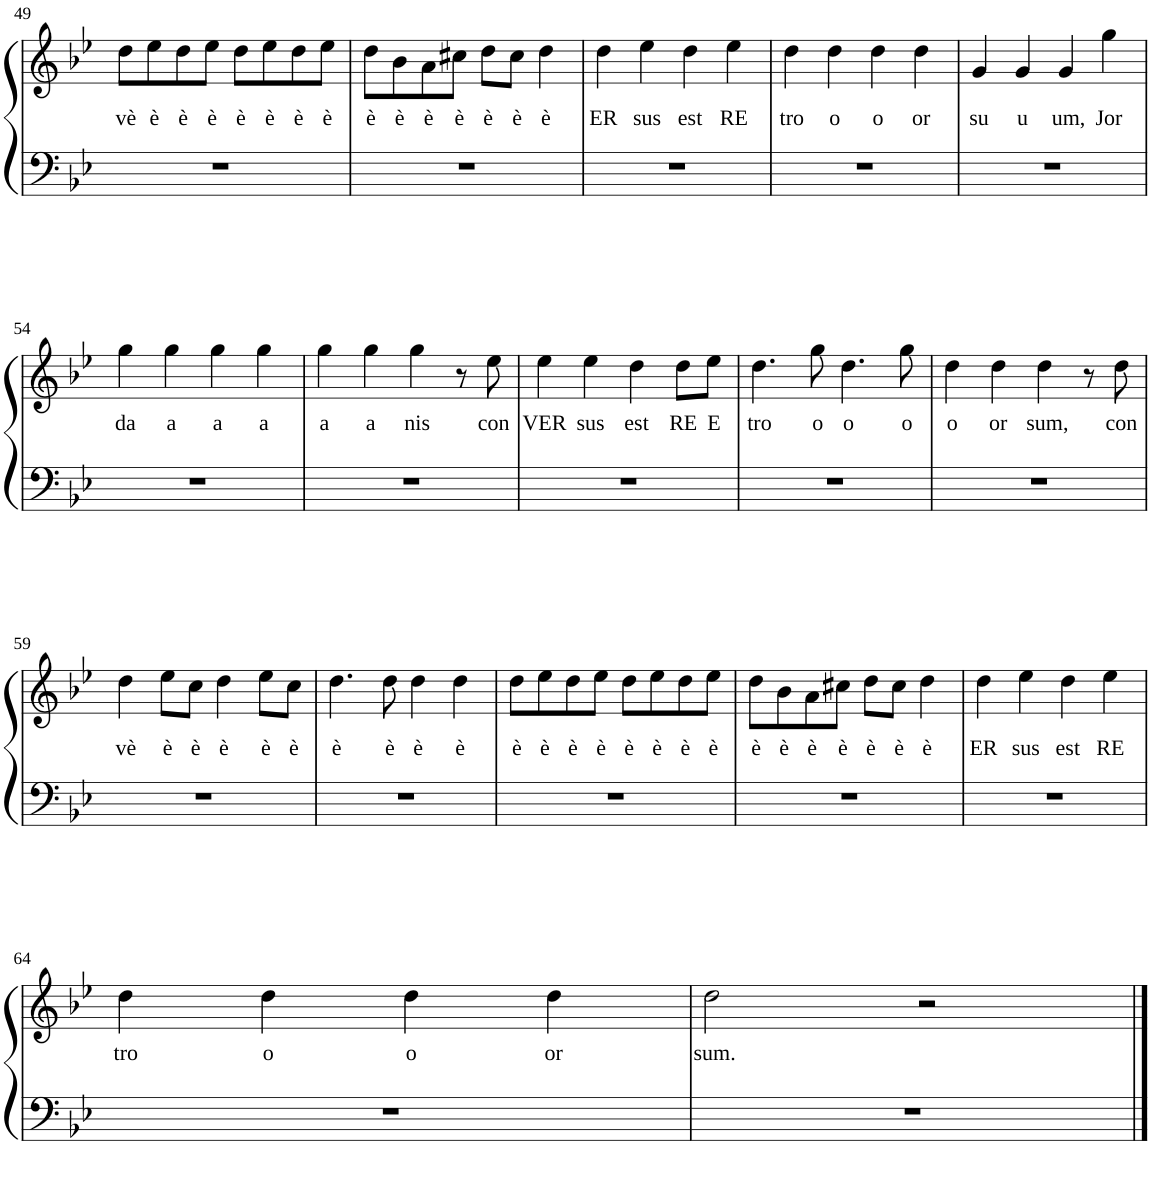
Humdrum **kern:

**kern	**kern	**text
*part1	*part1	*part1
*staff2	*staff1	*staff1
*I"Piano	*	*
*I'Pno	*	*
!!LO:PB:g=z
*clefF4	*clefG2	*
*k[b-e-]	*k[b-e-]	*
*B-:	*B-:	*
*M4/4	*M4/4	*
*met(c)	*met(c)	*
=49	=49	=49
!	!	!LO:LY:b
1r	8dd\L	vè
!	!	!LO:LY:b
.	8ee-\	è
!	!	!LO:LY:b
.	8dd\	è
!	!	!LO:LY:b
.	8ee-\J	è
!	!	!LO:LY:b
.	8dd\L	è
!	!	!LO:LY:b
.	8ee-\	è
!	!	!LO:LY:b
.	8dd\	è
!	!	!LO:LY:b
.	8ee-\J	è
=50	=50	=50
!	!	!LO:LY:b
1r	8dd\L	è
!	!	!LO:LY:b
.	8b-\	è
!	!	!LO:LY:b
.	8a\	è
!	!	!LO:LY:b
.	8cc#X\J	è
!	!	!LO:LY:b
.	8dd\L	è
!	!	!LO:LY:b
.	8cc#\J	è
!	!	!LO:LY:b
.	4dd\	è
=51	=51	=51
!	!	!LO:LY:b
1r	4dd\	ER
!	!	!LO:LY:b
.	4ee-\	sus
!	!	!LO:LY:b
.	4dd\	est
!	!	!LO:LY:b
.	4ee-\	RE
=52	=52	=52
!	!	!LO:LY:b
1r	4dd\	tro
!	!	!LO:LY:b
.	4dd\	o
!	!	!LO:LY:b
.	4dd\	o
!	!	!LO:LY:b
.	4dd\	or
=53	=53	=53
!	!	!LO:LY:b
1r	4g/	su
!	!	!LO:LY:b
.	4g/	u
!	!	!LO:LY:b
.	4g/	um,
!	!	!LO:LY:b
.	4gg\	Jor
!!LO:LB:g=z
=54	=54	=54
!	!	!LO:LY:b
1r	4gg\	da
!	!	!LO:LY:b
.	4gg\	a
!	!	!LO:LY:b
.	4gg\	a
!	!	!LO:LY:b
.	4gg\	a
=55	=55	=55
!	!	!LO:LY:b
1r	4gg\	a
!	!	!LO:LY:b
.	4gg\	a
!	!	!LO:LY:b
.	4gg\	nis
.	8r	.
!	!	!LO:LY:b
.	8ee-\	con
=56	=56	=56
!	!	!LO:LY:b
1r	4ee-\	VER
!	!	!LO:LY:b
.	4ee-\	sus
!	!	!LO:LY:b
.	4dd\	est
!	!	!LO:LY:b
.	8dd\L	RE
!	!	!LO:LY:b
.	8ee-\J	E
=57	=57	=57
!	!	!LO:LY:b
1r	4.dd\	tro
!	!	!LO:LY:b
.	8gg\	o
!	!	!LO:LY:b
.	4.dd\	o
!	!	!LO:LY:b
.	8gg\	o
=58	=58	=58
!	!	!LO:LY:b
1r	4dd\	o
!	!	!LO:LY:b
.	4dd\	or
!	!	!LO:LY:b
.	4dd\	sum,
.	8r	.
!	!	!LO:LY:b
.	8dd\	con
!!LO:LB:g=z
=59	=59	=59
!	!	!LO:LY:b
1r	4dd\	vè
!	!	!LO:LY:b
.	8ee-\L	è
!	!	!LO:LY:b
.	8cc\J	è
!	!	!LO:LY:b
.	4dd\	è
!	!	!LO:LY:b
.	8ee-\L	è
!	!	!LO:LY:b
.	8cc\J	è
=60	=60	=60
!	!	!LO:LY:b
1r	4.dd\	è
!	!	!LO:LY:b
.	8dd\	è
!	!	!LO:LY:b
.	4dd\	è
!	!	!LO:LY:b
.	4dd\	è
=61	=61	=61
!	!	!LO:LY:b
1r	8dd\L	è
!	!	!LO:LY:b
.	8ee-\	è
!	!	!LO:LY:b
.	8dd\	è
!	!	!LO:LY:b
.	8ee-\J	è
!	!	!LO:LY:b
.	8dd\L	è
!	!	!LO:LY:b
.	8ee-\	è
!	!	!LO:LY:b
.	8dd\	è
!	!	!LO:LY:b
.	8ee-\J	è
=62	=62	=62
!	!	!LO:LY:b
1r	8dd\L	è
!	!	!LO:LY:b
.	8b-\	è
!	!	!LO:LY:b
.	8a\	è
!	!	!LO:LY:b
.	8cc#X\J	è
!	!	!LO:LY:b
.	8dd\L	è
!	!	!LO:LY:b
.	8cc#\J	è
!	!	!LO:LY:b
.	4dd\	è
=63	=63	=63
!	!	!LO:LY:b
1r	4dd\	ER
!	!	!LO:LY:b
.	4ee-\	sus
!	!	!LO:LY:b
.	4dd\	est
!	!	!LO:LY:b
.	4ee-\	RE
!!LO:LB:g=z
=64	=64	=64
!	!	!LO:LY:b
1r	4dd\	tro
!	!	!LO:LY:b
.	4dd\	o
!	!	!LO:LY:b
.	4dd\	o
!	!	!LO:LY:b
.	4dd\	or
=65	=65	=65
!	!	!LO:LY:b
1r	2dd\	sum.
.	2r	.
==	==	==
*-	*-	*-
